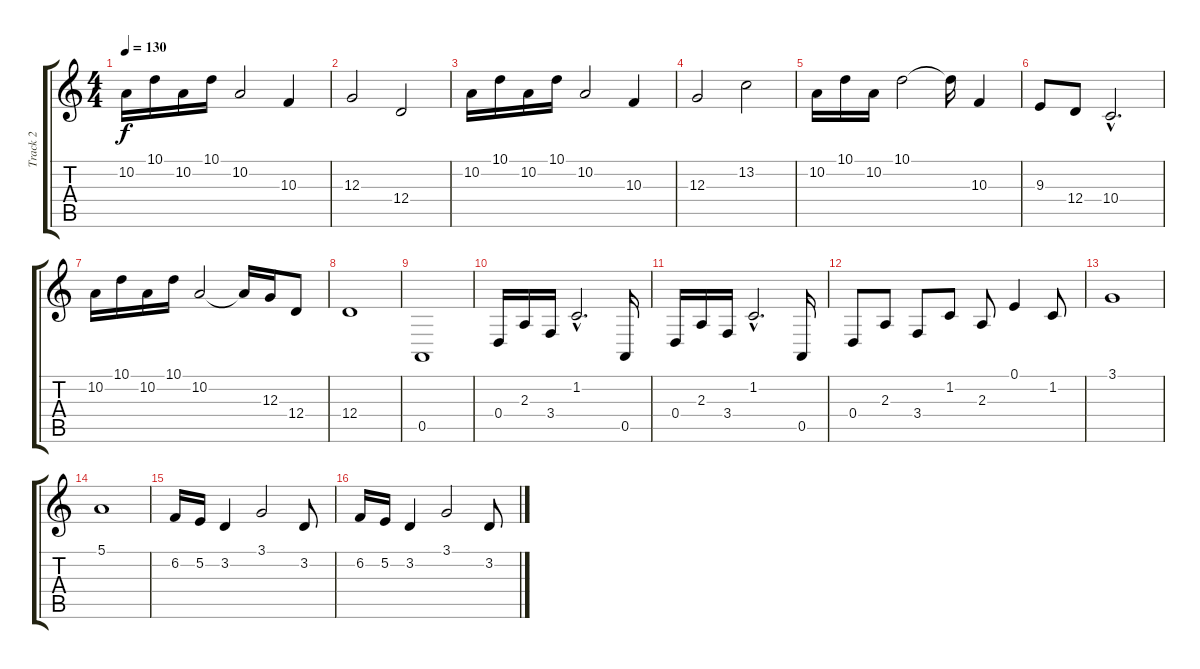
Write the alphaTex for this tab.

\track ("Track 2" "Track 2") {instrument pad4choir}
\staff {score tabs}
\tuning (E4 B3 G3 D3 A2 E2) {hide}
\ts (4 4)
\tempo 130
\clef g2
\ks c
10.2.16{dy f instrument pad4choir} 10.1.16 10.2.16 10.1.16 10.2.2 10.3.4 |
12.3.2 12.4.2 |
10.2.16 10.1.16 10.2.16 10.1.16 10.2.2 10.3.4 |
12.3.2 13.2.2 |
10.2.16 10.1.16 10.2.16 10.1.2 10.1{t}.16 10.3.4 |
9.3.8 12.4.8 10.4{hac}.2{d} |
10.2.16 10.1.16 10.2.16 10.1.16 10.2.2 10.2{t}.16 12.3.16 12.4.8 |
12.4.1 |
0.5.1 |
0.4.16 2.3.16 3.4.16 1.2{hac}.2{d} 0.5.16 |
0.4.16 2.3.16 3.4.16 1.2{hac}.2{d} 0.5.16 |
0.4.8 2.3.8 3.4.8 1.2.8 2.3.8 0.1.4 1.2.8 |
3.1.1 |
5.1.1 |
6.2.16 5.2.16 3.2.4 3.1.2 3.2.8 |
6.2.16 5.2.16 3.2.4 3.1.2 3.2.8
